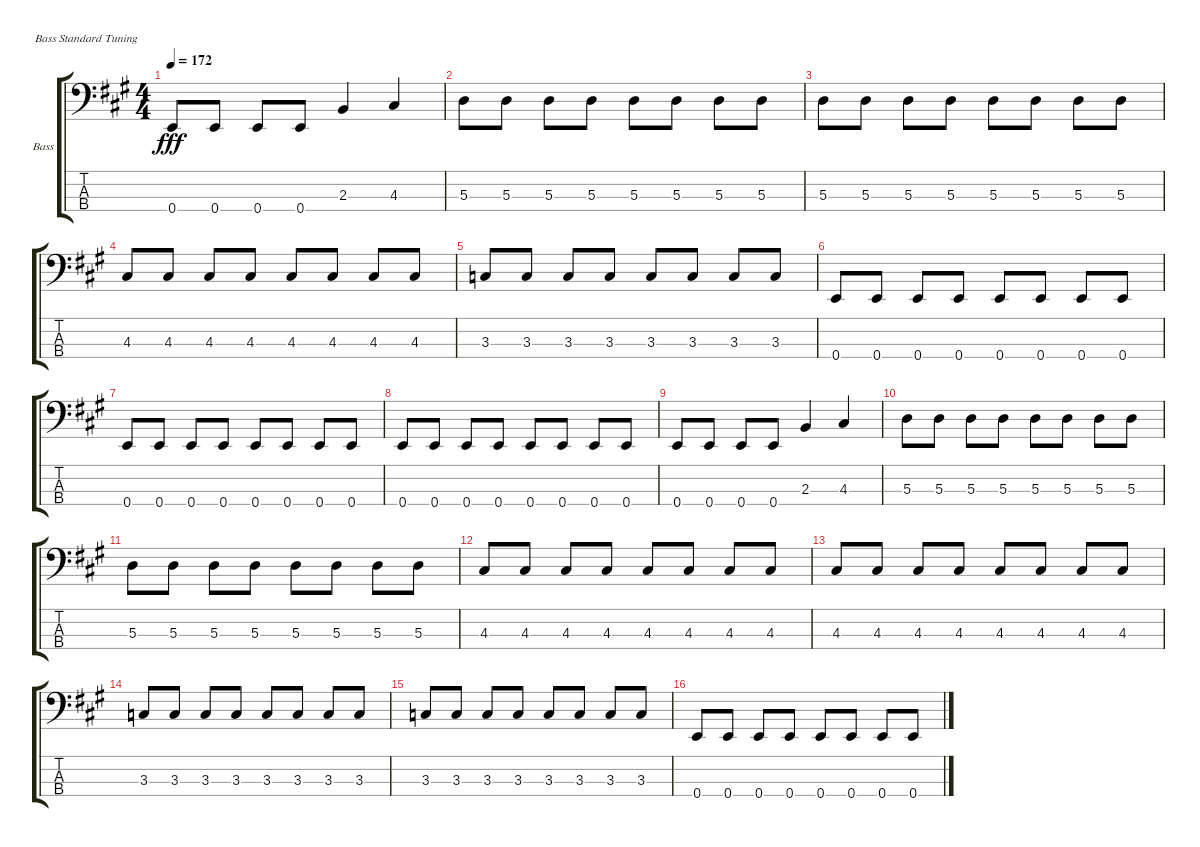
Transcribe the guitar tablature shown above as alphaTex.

\defaultSystemsLayout 4
\bracketExtendMode groupsimilarinstruments
\firstSystemTrackNameOrientation horizontal
\otherSystemsTrackNameOrientation horizontal
\track ("Nate Mendel" "Bass") {instrument electricbassfinger}
\staff {score tabs}
\tuning (G2 D2 A1 E1)
\ts (4 4)
\tempo 172
\clef f4
\ks a
0.4.8{dy fff} 0.4.8 0.4.8 0.4.8 2.3.4 4.3.4 |
5.3.8 5.3.8 5.3.8 5.3.8 5.3.8 5.3.8 5.3.8 5.3.8 |
5.3.8 5.3.8 5.3.8 5.3.8 5.3.8 5.3.8 5.3.8 5.3.8 |
4.3.8 4.3.8 4.3.8 4.3.8 4.3.8 4.3.8 4.3.8 4.3.8 |
3.3.8 3.3.8 3.3.8 3.3.8 3.3.8 3.3.8 3.3.8 3.3.8 |
0.4.8 0.4.8 0.4.8 0.4.8 0.4.8 0.4.8 0.4.8 0.4.8 |
0.4.8 0.4.8 0.4.8 0.4.8 0.4.8 0.4.8 0.4.8 0.4.8 |
\scale
0.333333 0.4.8 0.4.8 0.4.8 0.4.8 0.4.8 0.4.8 0.4.8 0.4.8 |
\scale
0.333333 0.4.8 0.4.8 0.4.8 0.4.8 2.3.4 4.3.4 |
\scale
0.333333 5.3.8 5.3.8 5.3.8 5.3.8 5.3.8 5.3.8 5.3.8 5.3.8 |
\scale
0.333333 5.3.8 5.3.8 5.3.8 5.3.8 5.3.8 5.3.8 5.3.8 5.3.8 |
\scale
0.333333 4.3.8 4.3.8 4.3.8 4.3.8 4.3.8 4.3.8 4.3.8 4.3.8 |
\scale
0.333333 4.3.8 4.3.8 4.3.8 4.3.8 4.3.8 4.3.8 4.3.8 4.3.8 |
\scale
0.333333 3.3.8 3.3.8 3.3.8 3.3.8 3.3.8 3.3.8 3.3.8 3.3.8 |
\scale
0.333333 3.3.8 3.3.8 3.3.8 3.3.8 3.3.8 3.3.8 3.3.8 3.3.8 |
\scale
0.333333 0.4.8 0.4.8 0.4.8 0.4.8 0.4.8 0.4.8 0.4.8 0.4.8
